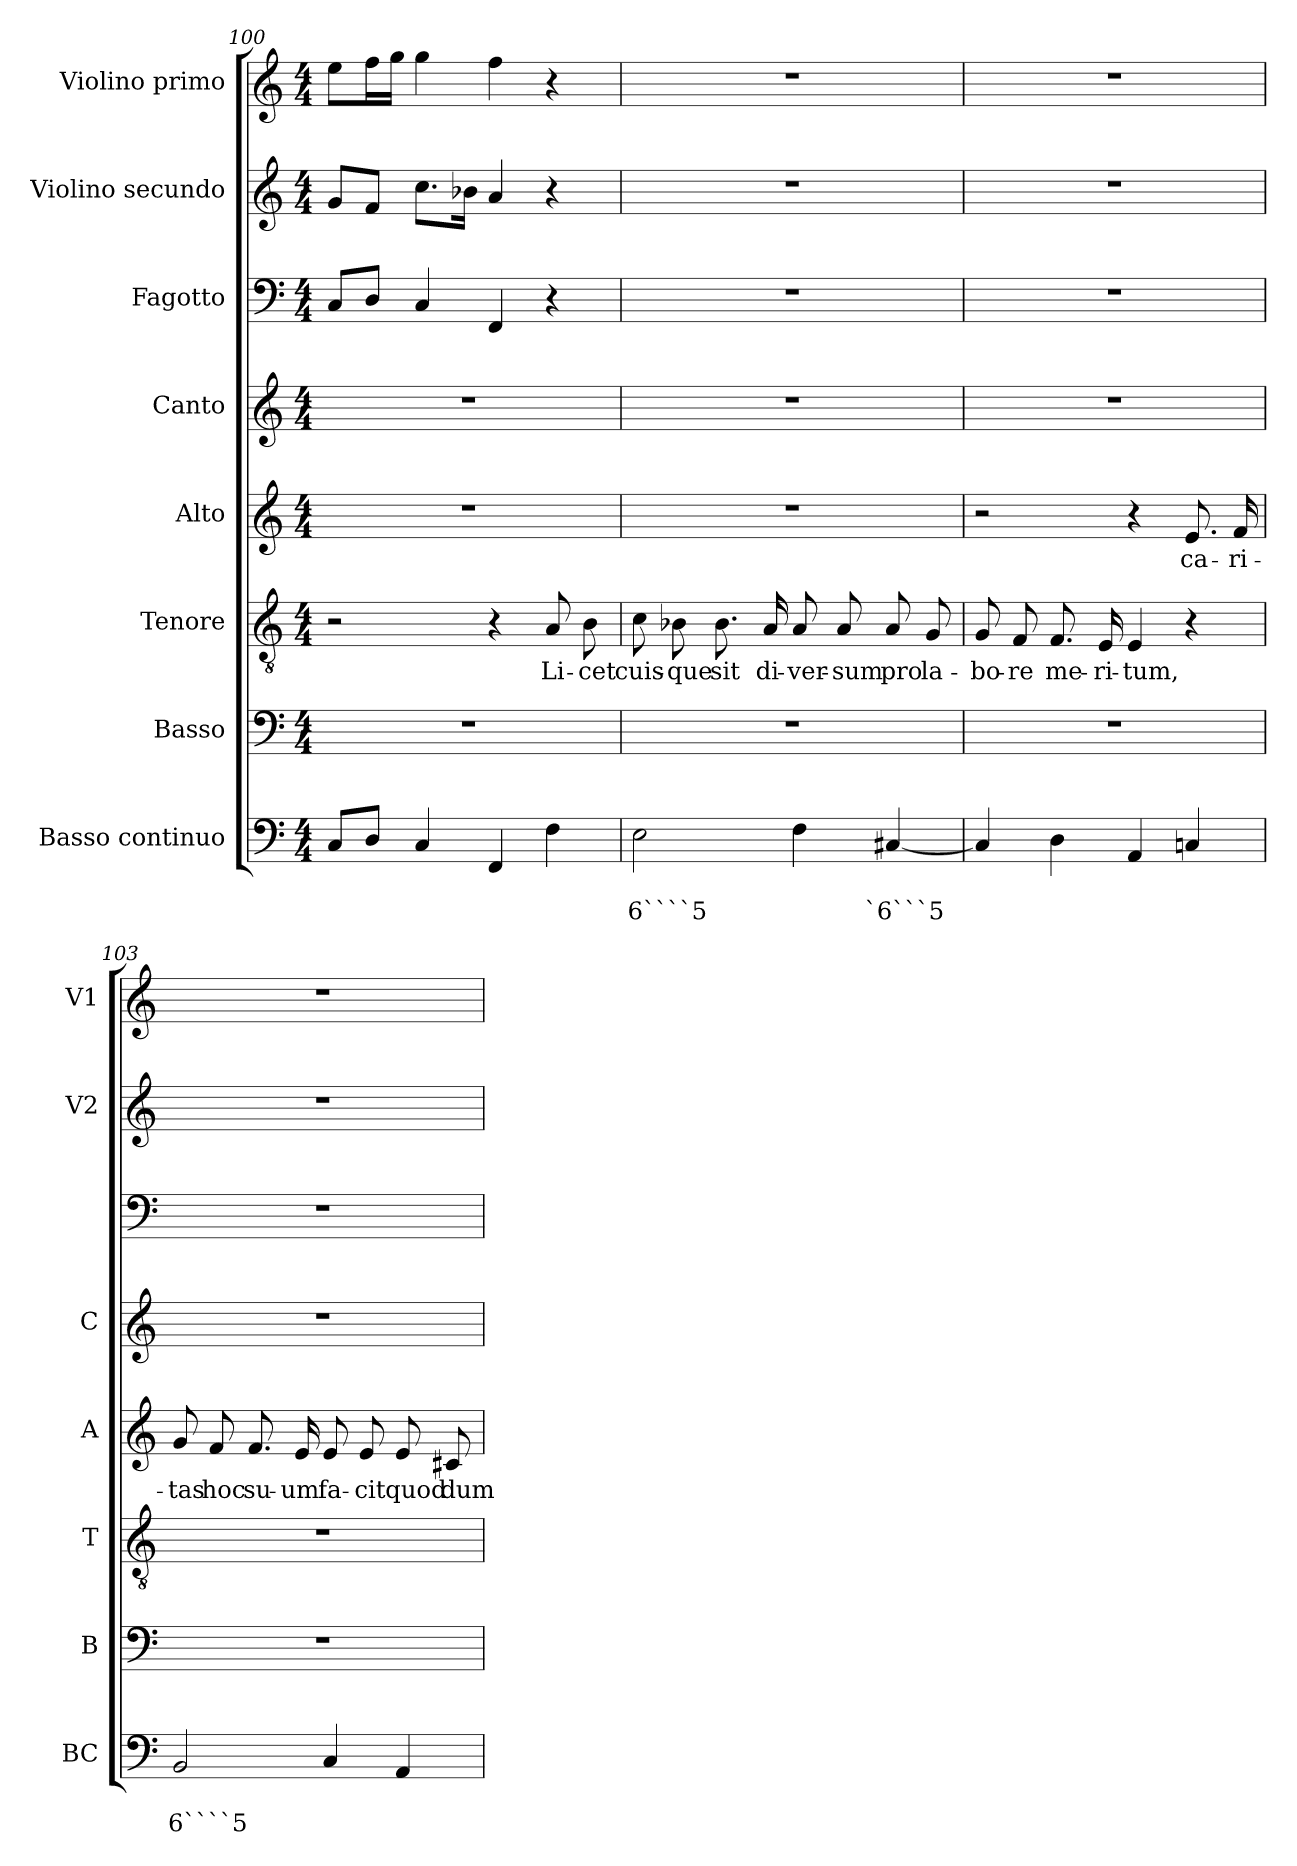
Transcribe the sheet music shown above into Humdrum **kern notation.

**kern	**text	**text	**kern	**kern	**text	**kern	**text	**kern	**kern	**kern	**kern
*part8	*part8	*part8	*part7	*part6	*part6	*part5	*part5	*part4	*part3	*part2	*part1
*staff8	*staff8	*staff8	*staff7	*staff6	*staff6	*staff5	*staff5	*staff4	*staff3	*staff2	*staff1
*I"Basso continuo	*	*	*I"Basso	*I"Tenore	*	*I"Alto	*	*I"Canto	*I"Fagotto	*I"Violino secundo	*I"Violino primo
*I'BC	*	*	*I'B	*I'T	*	*I'A	*	*I'C	*	*I'V2	*I'V1
!!LO:LB:g=z
*clefF4	*	*	*clefF4	*clefGv2	*	*clefG2	*	*clefG2	*clefF4	*clefG2	*clefG2
*k[]	*	*	*k[]	*k[]	*	*k[]	*	*k[]	*k[]	*k[]	*k[]
*C:	*	*	*C:	*C:	*	*C:	*	*C:	*C:	*C:	*C:
*M4/4	*	*	*M4/4	*M4/4	*	*M4/4	*	*M4/4	*M4/4	*M4/4	*M4/4
=100	=100	=100	=100	=100	=100	=100	=100	=100	=100	=100	=100
8C/L	.	.	1r	2r	.	1r	.	1r	8C/L	8g/L	8ee\L
8D/J	.	.	.	.	.	.	.	.	8D/J	8f/J	16ff\L
.	.	.	.	.	.	.	.	.	.	.	16gg\JJ
4C/	.	.	.	.	.	.	.	.	4C/	8.cc\L	4gg\
.	.	.	.	.	.	.	.	.	.	16b-X\Jk	.
4FF/	.	.	.	4r	.	.	.	.	4FF/	4a/	4ff\
!	!	!	!	!	!LO:LY:b	!	!	!	!	!	!
4F\	.	.	.	8A/	Li-	.	.	.	4r	4r	4r
!	!	!	!	!	!LO:LY:b	!	!	!	!	!	!
.	.	.	.	8B\	-cet	.	.	.	.	.	.
=101	=101	=101	=101	=101	=101	=101	=101	=101	=101	=101	=101
!	!	!LO:LY:b	!	!	!LO:LY:b	!	!	!	!	!	!
2E\	.	6````5	1r	8c\	cuis-	1r	.	1r	1r	1r	1r
!	!	!	!	!	!LO:LY:b	!	!	!	!	!	!
.	.	.	.	8B-X\	-que	.	.	.	.	.	.
!	!	!	!	!	!LO:LY:b	!	!	!	!	!	!
.	.	.	.	8.B-\	sit	.	.	.	.	.	.
!	!	!	!	!	!LO:LY:b	!	!	!	!	!	!
.	.	.	.	16A/	di-	.	.	.	.	.	.
!	!	!	!	!	!LO:LY:b	!	!	!	!	!	!
4F\	.	.	.	8A/	-ver-	.	.	.	.	.	.
!	!	!	!	!	!LO:LY:b	!	!	!	!	!	!
.	.	.	.	8A/	-sum	.	.	.	.	.	.
!	!	!LO:LY:b	!	!	!LO:LY:b	!	!	!	!	!	!
[4C#X/	.	`6```5	.	8A/	pro	.	.	.	.	.	.
!	!	!	!	!	!LO:LY:b	!	!	!	!	!	!
.	.	.	.	8G/	la-	.	.	.	.	.	.
=102	=102	=102	=102	=102	=102	=102	=102	=102	=102	=102	=102
!	!	!	!	!	!LO:LY:b	!	!	!	!	!	!
4C#/]	.	.	1r	8G/	-bo-	2r	.	1r	1r	1r	1r
!	!	!	!	!	!LO:LY:b	!	!	!	!	!	!
.	.	.	.	8F/	-re	.	.	.	.	.	.
!	!	!	!	!	!LO:LY:b	!	!	!	!	!	!
4D\	.	.	.	8.F/	me-	.	.	.	.	.	.
!	!	!	!	!	!LO:LY:b	!	!	!	!	!	!
.	.	.	.	16E/	-ri-	.	.	.	.	.	.
!	!	!	!	!	!LO:LY:b	!	!	!	!	!	!
4AA/	.	.	.	4E/	-tum,	4r	.	.	.	.	.
!	!	!	!	!	!	!	!LO:LY:b	!	!	!	!
4Cn/	.	.	.	4r	.	8.e/	ca-	.	.	.	.
!	!	!	!	!	!	!	!LO:LY:b	!	!	!	!
.	.	.	.	.	.	16f/	-ri-	.	.	.	.
=103	=103	=103	=103	=103	=103	=103	=103	=103	=103	=103	=103
!	!	!LO:LY:b	!	!	!	!	!LO:LY:b	!	!	!	!
2BB/	.	6````5	1r	1r	.	8g/	-tas	1r	1r	1r	1r
!	!	!	!	!	!	!	!LO:LY:b	!	!	!	!
.	.	.	.	.	.	8f/	hoc	.	.	.	.
!	!	!	!	!	!	!	!LO:LY:b	!	!	!	!
.	.	.	.	.	.	8.f/	su-	.	.	.	.
!	!	!	!	!	!	!	!LO:LY:b	!	!	!	!
.	.	.	.	.	.	16e/	-um	.	.	.	.
!	!	!	!	!	!	!	!LO:LY:b	!	!	!	!
4C/	.	.	.	.	.	8e/	fa-	.	.	.	.
!	!	!	!	!	!	!	!LO:LY:b	!	!	!	!
.	.	.	.	.	.	8e/	-cit	.	.	.	.
!	!	!	!	!	!	!	!LO:LY:b	!	!	!	!
4AA/	.	.	.	.	.	8e/	quod	.	.	.	.
!	!	!	!	!	!	!	!LO:LY:b	!	!	!	!
.	.	.	.	.	.	8c#X/	dum	.	.	.	.
=	=	=	=	=	=	=	=	=	=	=	=
*-	*-	*-	*-	*-	*-	*-	*-	*-	*-	*-	*-
